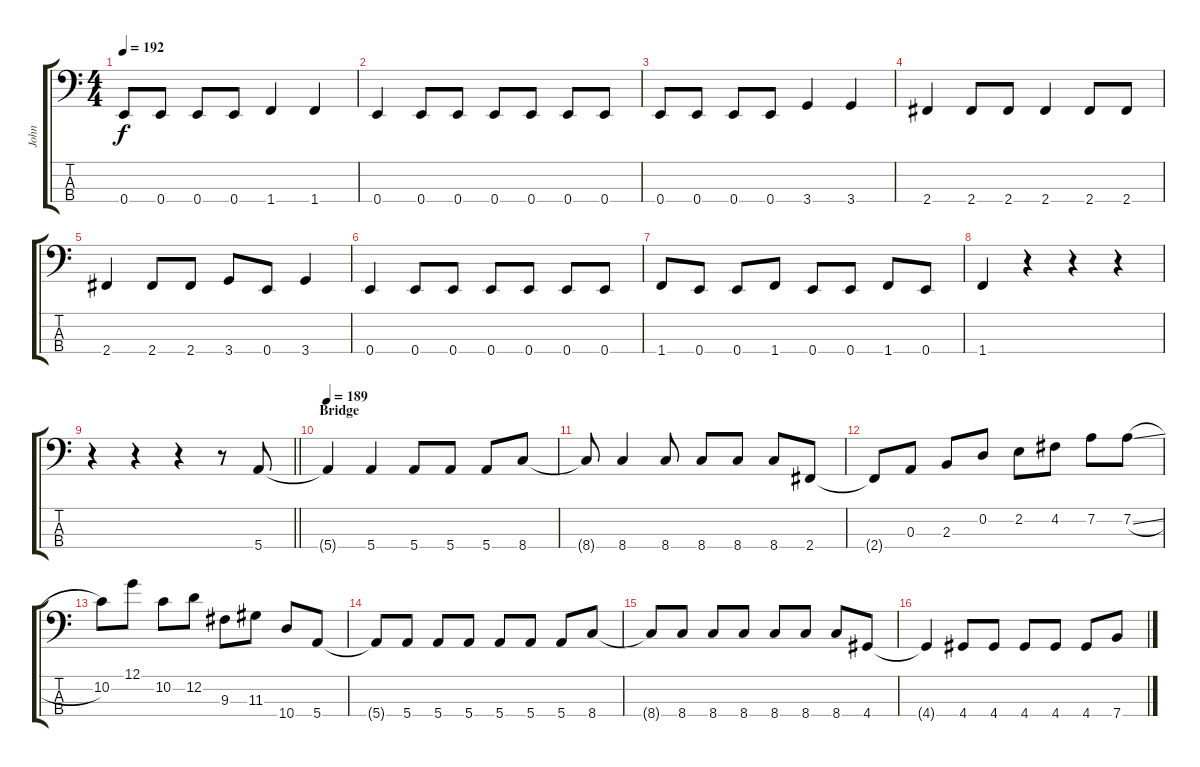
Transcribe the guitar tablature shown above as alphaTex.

\track ("John" "John") {instrument electricbassfinger}
\staff {score tabs}
\tuning (G2 D2 A1 E1) {hide}
\ts (4 4)
\tempo 192
\clef f4
\ks c
0.4.8{dy f} 0.4.8 0.4.8 0.4.8 1.4.4 1.4.4 |
0.4.4 0.4.8 0.4.8 0.4.8 0.4.8 0.4.8 0.4.8 |
0.4.8 0.4.8 0.4.8 0.4.8 3.4.4 3.4.4 |
2.4.4 2.4.8 2.4.8 2.4.4 2.4.8 2.4.8 |
2.4.4 2.4.8 2.4.8 3.4.8 0.4.8 3.4.4 |
0.4.4 0.4.8 0.4.8 0.4.8 0.4.8 0.4.8 0.4.8 |
1.4.8 0.4.8 0.4.8 1.4.8 0.4.8 0.4.8 1.4.8 0.4.8 |
1.4.4 r.4 r.4 r.4 |
\barLineRight lightlight
r.4 r.4 r.4 r.8 5.4.8 |
\section ("" "Bridge")
\tempo 189
5.4{t}.4 5.4.4 5.4.8 5.4.8 5.4.8 8.4.8 |
8.4{t}.8 8.4.4 8.4.8 8.4.8 8.4.8 8.4.8 2.4.8 |
2.4{t}.8 0.3.8 2.3.8 0.2.8 2.2.8 4.2.8 7.2.8 7.2{sl}.8 |
10.2.8 12.1.8 10.2.8 12.2.8 9.3.8 11.3.8 10.4.8 5.4.8 |
5.4{t}.8 5.4.8 5.4.8 5.4.8 5.4.8 5.4.8 5.4.8 8.4.8 |
8.4{t}.8 8.4.8 8.4.8 8.4.8 8.4.8 8.4.8 8.4.8 4.4.8 |
4.4{t}.4 4.4.8 4.4.8 4.4.8 4.4.8 4.4.8 7.4.8
